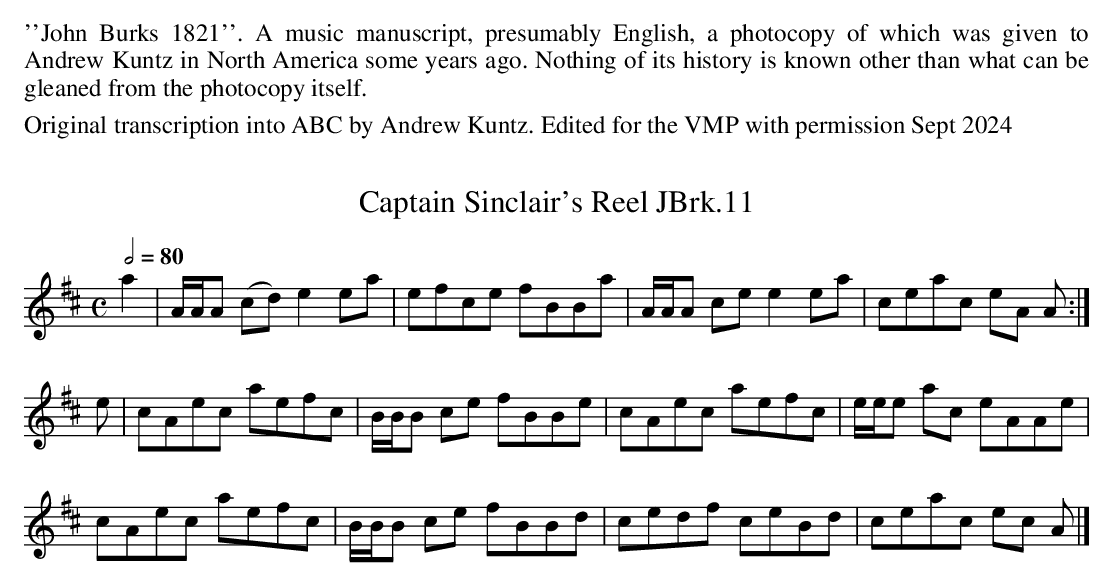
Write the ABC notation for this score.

X:1
T:Captain Sinclair's Reel JBrk.11
Q:1/2=80
M:C
L:1/8
K:D
a2|A/A/A (cd) e2 ea|efce fBBa|A/A/A ce e2 ea|ceac eA A:|
e|cAec aefc|B/B/B ce fBBe|cAec aefc|e/e/e ac eAAe|
cAec aefc|B/B/B ce fBBd|cedf ceBd|ceac ec A|]
